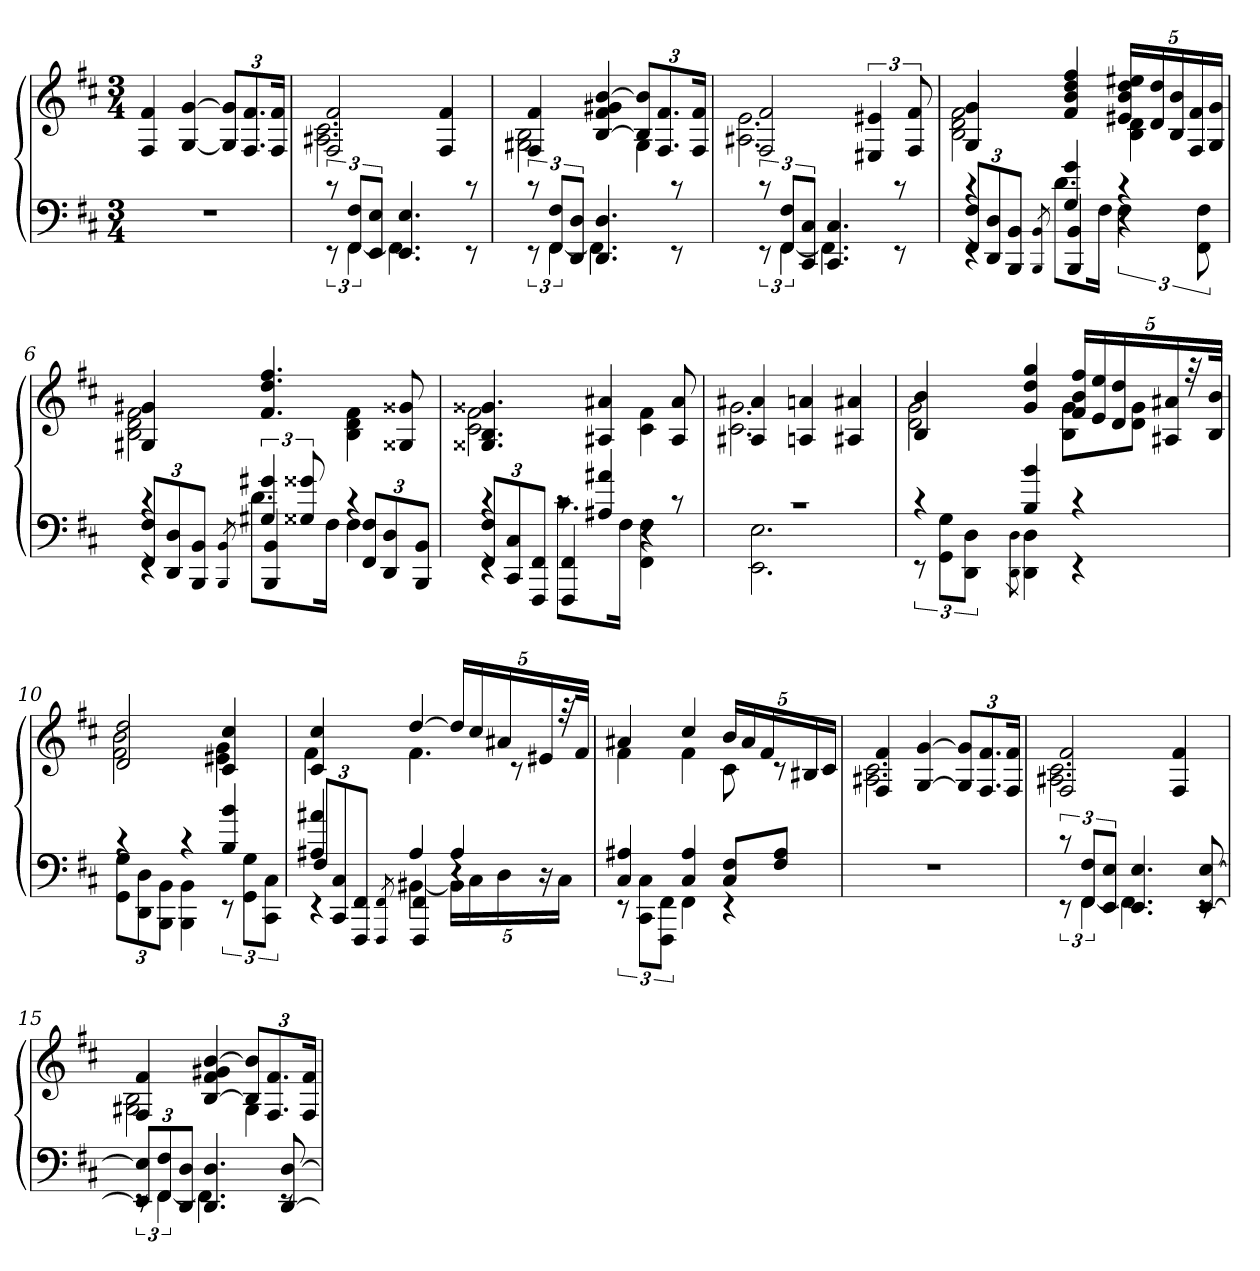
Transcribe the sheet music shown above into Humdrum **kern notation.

**kern	**kern
*part1	*part1
*staff2	*staff1
*clefF4	*clefG2
*k[f#c#]	*k[f#c#]
*b:	*b:
*M3/4	*M3/4
=1	=1
2.r	4F# 4f#
.	[4G [4g
.	12G] 12g]L
.	12.F# 12.f#
.	24F# 24f#Jk
=2	=2
*^	*^
12rc	12rEE	2F# 2f#	2.A#X 2.c#
12FF# 12F#L	[6FF#	.	.
12EE 12EJ	.	.	.
4.EE 4.E	4.FF#]	.	.
.	.	4F# 4f#	.
8rc	8rEE	.	.
=3	=3	=3	=3
12rc	12rEE	4F# 4f#	2G#X 2B
12FF# 12F#L	[6FF#	.	.
12DD 12DJ	.	.	.
4.DD 4.D	4.FF#]	[4B 4f# 4g#X [4b	.
.	.	12B] 12b]L	4G#
.	.	12.F# 12.f#	.
8rc	8rEE	.	.
.	.	24F# 24f#Jk	.
=4	=4	=4	=4
12rc	12rEE	2F# 2f#	2.A#X 2.e
12FF# 12F#L	[6FF#	.	.
12CC# 12C#J	.	.	.
4.CC# 4.C#	4.FF#]	.	.
.	.	6E#X 6e#X	.
8rc	8rEE	.	.
.	.	12F# 12f#	.
=5	=5	=5	=5
*	*^	*	*
4rc	4rEE	12FF#/ 12F#/L	4G 4g	2B 2d 2f#
.	.	12DD/ 12D/	.	.
.	.	12BBB/ 12BB/J	.	.
.	.	8qBBB/ 8qBB/	.	.
4G 4g	8.dL	4BBB]/ 4BB]/	4f# 4b 4dd 4ff#	.
.	16F#Jk	.	.	.
4rc	6F#	4r	20e#X 20b 20dd 20ee#XLL	4B 4d
.	.	.	20d 20dd	.
.	.	.	20B 20b	.
.	.	.	20F# 20f#	.
.	12FF# 12F#	.	.	.
.	.	.	20G 20gJJ	.
=6	=6	=6	=6	=6
4rc	4rEE	12FF#/ 12F#/L	4G#X 4g#X	2B 2d 2f#
.	.	12DD/ 12D/	.	.
.	.	12BBB/ 12BB/J	.	.
.	.	8qBBB/ 8qBB/	.	.
6G#X 6g#X	8.dL	4BBB]/ 4BB]/	4.f# 4.dd 4.ff#	.
12G##X 12g##X	.	.	.	.
.	16F#Jk	.	.	.
4rc	4F#	12FF#/ 12F#/L	.	4B 4d 4f#
.	.	12DD/ 12D/	.	.
.	.	.	8G##X 8g##X	.
.	.	12BBB/ 12BB/J	.	.
=7	=7	=7	=7	=7
4rc	4rEE	12FF#/ 12F#/L	4.G##X 4.B 4.g##X	2c# 2f#
.	.	12CC#/ 12C#/	.	.
.	.	12FFF#/ 12FF#/J	.	.
8rc	8.c#L	4FFF#/ 4FF#/	.	.
4A#X 4a#X	.	.	4A#X 4a#X	.
.	16F#Jk	.	.	.
.	4FF# 4F#	4r	.	4c# 4f#
8rc	.	.	8A# 8a#	.
*	*v	*v	*	*
=8	=8	=8	=8
2.rc	2.EE 2.E	4A#X 4a#X	2.c# 2.g
.	.	4An 4an	.
.	.	4A#X 4a#X	.
=9	=9	=9	=9
4rc	12rEE	4B 4b	2d 2g
.	12GG 12GL	.	.
.	12DD 12DJ	.	.
.	8qDD\ 8qD\	.	.
4B 4b	4DD] 4D]	4g 4dd 4gg	.
4rc	4rEE	20f# 20b 20ff#LL	8B 8gL
.	.	20e 20ee	.
.	.	20d 20dd	.
.	.	.	8d 8gJ
.	.	20A#X 20a#X	.
.	.	40r	.
.	.	40B 40bJJk	.
=10	=10	=10	=10
4rc	12GG 12GL	2d 2dd	2f# 2b
.	12DD 12D	.	.
.	12BBB 12BBJ	.	.
4rc	4BBB 4BB	.	.
4B 4b	12rEE	4c# 4cc#	4e#X 4g
.	12GG 12GL	.	.
.	12CC# 12C#J	.	.
=11	=11	=11	=11
*	*^	*	*
4A#X 4a#X	4rEE	12F#/L	4c# 4cc#	4f#
.	.	12CC#/ 12C#/	.	.
.	.	12FFF#/ 12FF#/J	.	.
.	.	8qFFF#/ 8qFF#/	.	.
4A#	[4BB#X	4FFF#]/ 4FF#]/	[4dd	4.f#
4A#	20BB#LL]	4r	20ddLL]	.
.	20C#	.	20cc#	.
.	20D	.	20a#X	.
.	.	.	.	8rc
.	20r	.	20e#X	.
.	20C#JJ	.	40r	.
.	.	.	40f#JJk	.
*	*v	*v	*	*
=12	=12	=12	=12
4C# 4A#X	12rEE	4a#X	4f#
.	12CC# 12C#L	.	.
.	12FFF# 12FF#J	.	.
4C# 4A#	4FF#	4cc#	4f#
8C# 8F#L	4rEE	20bLL	8c#
.	.	20a#	.
.	.	20f#	.
8F# 8A#J	.	.	8rc
.	.	20B#X	.
.	.	20c#JJ	.
*v	*v	*	*
=13	=13	=13
2.r	4F# 4f#	2.A#X 2.c#
.	[4G [4g	.
.	12G] 12g]L	.
.	12.F# 12.f#	.
.	24F# 24f#Jk	.
=14	=14	=14
*^	*	*
12rc	12rEE	2F# 2f#	2.A#X 2.c#
12FF# 12F#L	[6FF#	.	.
12EE 12EJ	.	.	.
4.EE 4.E	4.FF#]	.	.
.	.	4F# 4f#	.
[8EE [8E	8rEE	.	.
=15	=15	=15	=15
12EE] 12E]L	12rEE	4F# 4f#	2G#X 2B
12FF# 12F#	[6FF#	.	.
12DD 12DJ	.	.	.
4.DD 4.D	4.FF#]	[4B 4f# 4g#X [4b	.
.	.	12B] 12b]L	4G#
.	.	12.F# 12.f#	.
[8DD [8D	8rEE	.	.
.	.	24F# 24f#Jk	.
*v	*v	*	*
*	*v	*v
=	=
*-	*-
